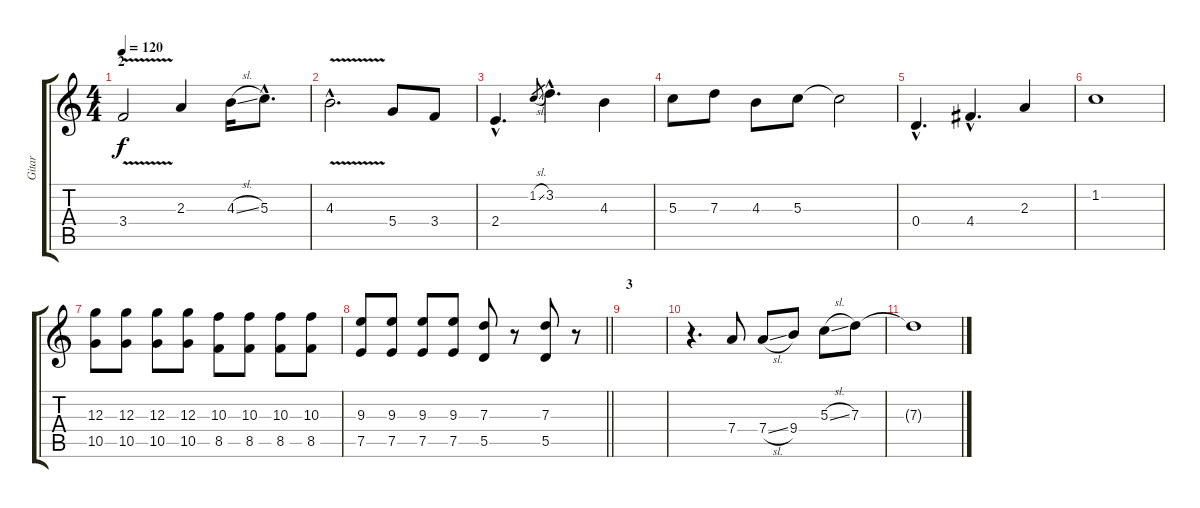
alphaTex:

\track ("Gitar" "Gitar") {instrument electricguitarjazz}
\staff {score tabs}
\tuning (E4 B3 G3 D3 A2 E2) {hide}
\ts (4 4)
\section ("" "2")
\tempo 120
\clef g2
\ks c
3.4{v}.2{dy f} 2.3.4 4.3{sl}.16 5.3{hac}.8{d} |
4.3{v hac}.2{d} 5.4.8 3.4.8 |
2.4{hac}.4{d} 1.2{sl}.8{gr} 3.2{hac}.4{d} 4.3.4 |
5.3.8 7.3.8 4.3.8 5.3.8 5.3{t}.2 |
0.4{hac}.4{d} 4.4{hac}.4{d} 2.3.4 |
1.2.1 |
(12.3 10.5).8 (12.3 10.5).8 (12.3 10.5).8 (12.3 10.5).8 (10.3 8.5).8 (10.3 8.5).8 (10.3 8.5).8 (10.3 8.5).8 |
\barLineRight lightlight
(9.3 7.5).8 (9.3 7.5).8 (9.3 7.5).8 (9.3 7.5).8 (7.3 5.5).8 r.8 (7.3 5.5).8 r.8 |
\section ("" "3")
|
r.4{d} 7.4.8 7.4{sl}.8 9.4.8 5.3{sl}.8 7.3.8 |
7.3{t}.1
